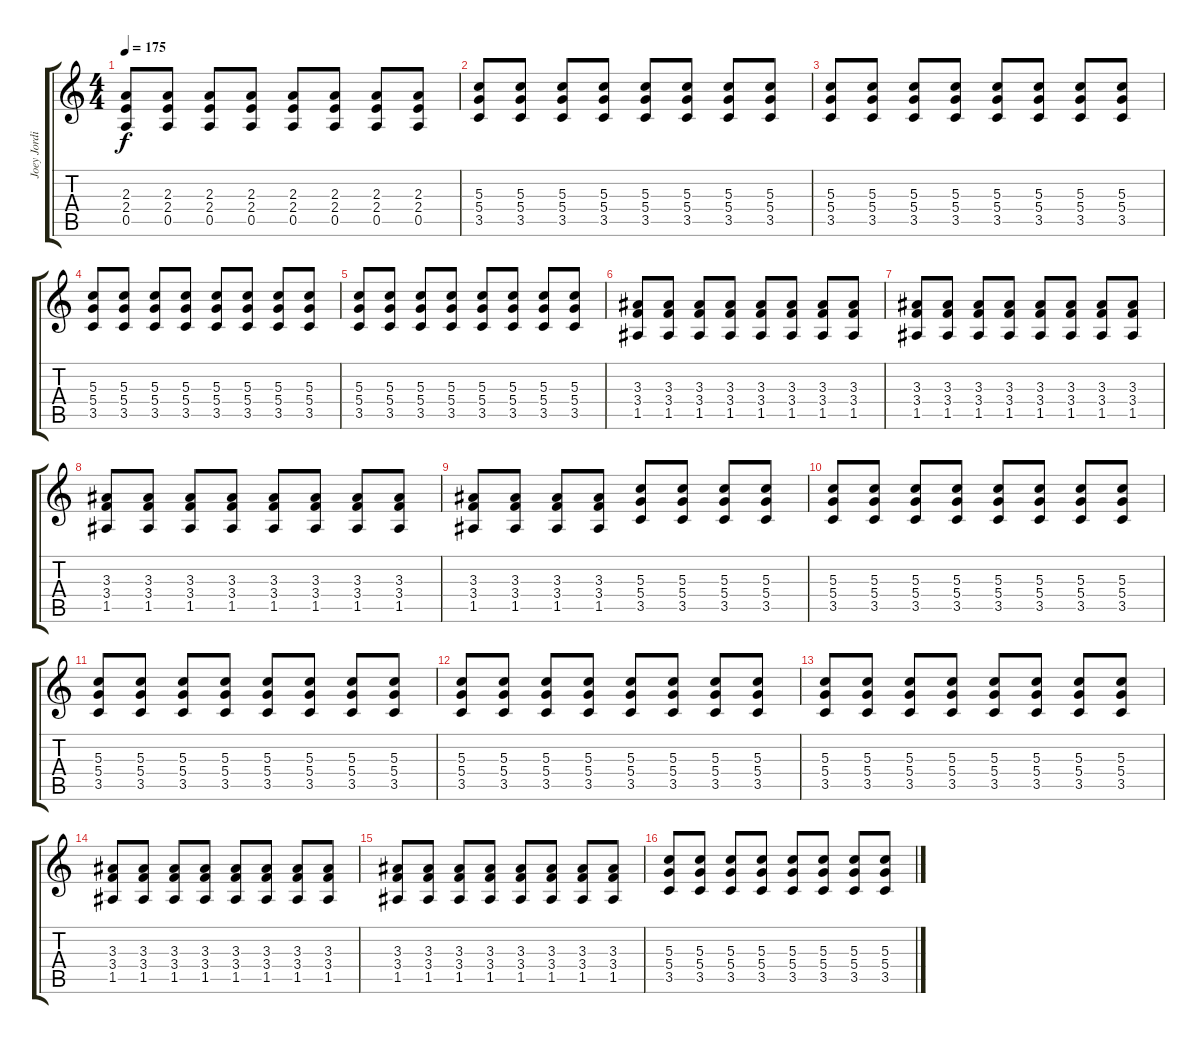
\track ("Joey Jordison (Rythm)" "Joey Jordi") {instrument overdrivenguitar}
\staff {score tabs}
\tuning (E4 B3 G3 D3 A2 E2) {hide}
\ts (4 4)
\tempo 175
\clef g2
\ks c
(2.3 2.4 0.5).8{dy f} (2.3 2.4 0.5).8 (2.3 2.4 0.5).8 (2.3 2.4 0.5).8 (2.3 2.4 0.5).8 (2.3 2.4 0.5).8 (2.3 2.4 0.5).8 (2.3 2.4 0.5).8 |
(5.3 5.4 3.5).8 (5.3 5.4 3.5).8 (5.3 5.4 3.5).8 (5.3 5.4 3.5).8 (5.3 5.4 3.5).8 (5.3 5.4 3.5).8 (5.3 5.4 3.5).8 (5.3 5.4 3.5).8 |
(5.3 5.4 3.5).8 (5.3 5.4 3.5).8 (5.3 5.4 3.5).8 (5.3 5.4 3.5).8 (5.3 5.4 3.5).8 (5.3 5.4 3.5).8 (5.3 5.4 3.5).8 (5.3 5.4 3.5).8 |
(5.3 5.4 3.5).8 (5.3 5.4 3.5).8 (5.3 5.4 3.5).8 (5.3 5.4 3.5).8 (5.3 5.4 3.5).8 (5.3 5.4 3.5).8 (5.3 5.4 3.5).8 (5.3 5.4 3.5).8 |
(5.3 5.4 3.5).8 (5.3 5.4 3.5).8 (5.3 5.4 3.5).8 (5.3 5.4 3.5).8 (5.3 5.4 3.5).8 (5.3 5.4 3.5).8 (5.3 5.4 3.5).8 (5.3 5.4 3.5).8 |
(3.3 3.4 1.5).8 (3.3 3.4 1.5).8 (3.3 3.4 1.5).8 (3.3 3.4 1.5).8 (3.3 3.4 1.5).8 (3.3 3.4 1.5).8 (3.3 3.4 1.5).8 (3.3 3.4 1.5).8 |
(3.3 3.4 1.5).8 (3.3 3.4 1.5).8 (3.3 3.4 1.5).8 (3.3 3.4 1.5).8 (3.3 3.4 1.5).8 (3.3 3.4 1.5).8 (3.3 3.4 1.5).8 (3.3 3.4 1.5).8 |
(3.3 3.4 1.5).8 (3.3 3.4 1.5).8 (3.3 3.4 1.5).8 (3.3 3.4 1.5).8 (3.3 3.4 1.5).8 (3.3 3.4 1.5).8 (3.3 3.4 1.5).8 (3.3 3.4 1.5).8 |
(3.3 3.4 1.5).8 (3.3 3.4 1.5).8 (3.3 3.4 1.5).8 (3.3 3.4 1.5).8 (5.3 5.4 3.5).8 (5.3 5.4 3.5).8 (5.3 5.4 3.5).8 (5.3 5.4 3.5).8 |
(5.3 5.4 3.5).8 (5.3 5.4 3.5).8 (5.3 5.4 3.5).8 (5.3 5.4 3.5).8 (5.3 5.4 3.5).8 (5.3 5.4 3.5).8 (5.3 5.4 3.5).8 (5.3 5.4 3.5).8 |
(5.3 5.4 3.5).8 (5.3 5.4 3.5).8 (5.3 5.4 3.5).8 (5.3 5.4 3.5).8 (5.3 5.4 3.5).8 (5.3 5.4 3.5).8 (5.3 5.4 3.5).8 (5.3 5.4 3.5).8 |
(5.3 5.4 3.5).8 (5.3 5.4 3.5).8 (5.3 5.4 3.5).8 (5.3 5.4 3.5).8 (5.3 5.4 3.5).8 (5.3 5.4 3.5).8 (5.3 5.4 3.5).8 (5.3 5.4 3.5).8 |
(5.3 5.4 3.5).8 (5.3 5.4 3.5).8 (5.3 5.4 3.5).8 (5.3 5.4 3.5).8 (5.3 5.4 3.5).8 (5.3 5.4 3.5).8 (5.3 5.4 3.5).8 (5.3 5.4 3.5).8 |
(3.3 3.4 1.5).8 (3.3 3.4 1.5).8 (3.3 3.4 1.5).8 (3.3 3.4 1.5).8 (3.3 3.4 1.5).8 (3.3 3.4 1.5).8 (3.3 3.4 1.5).8 (3.3 3.4 1.5).8 |
(3.3 3.4 1.5).8 (3.3 3.4 1.5).8 (3.3 3.4 1.5).8 (3.3 3.4 1.5).8 (3.3 3.4 1.5).8 (3.3 3.4 1.5).8 (3.3 3.4 1.5).8 (3.3 3.4 1.5).8 |
(5.3 5.4 3.5).8 (5.3 5.4 3.5).8 (5.3 5.4 3.5).8 (5.3 5.4 3.5).8 (5.3 5.4 3.5).8 (5.3 5.4 3.5).8 (5.3 5.4 3.5).8 (5.3 5.4 3.5).8
